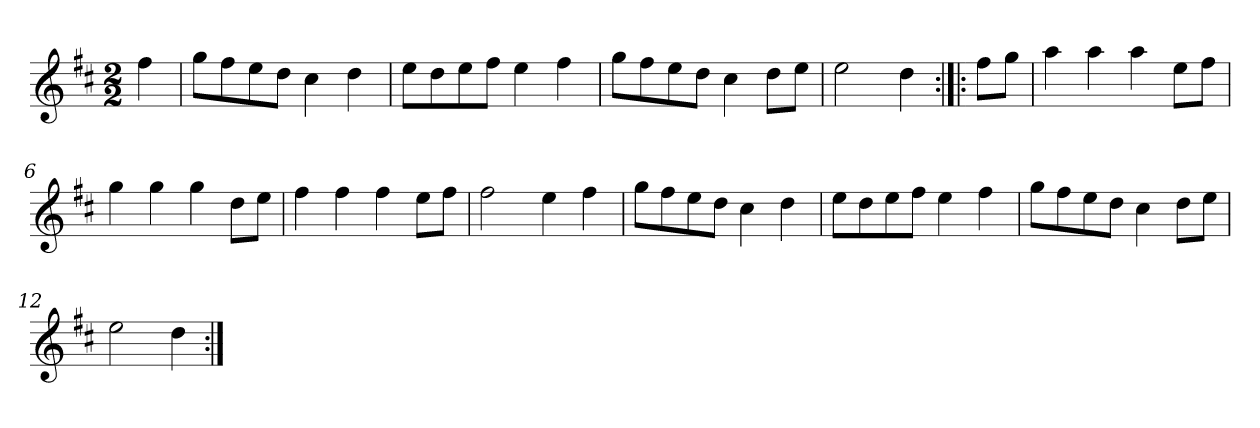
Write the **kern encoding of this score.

**kern
*part1
*staff1
*clefG2
*k[f#c#]
*D:
*M2/2
*MM120
=
4ff#
=1
8gg\L
8ff#\
8ee\
8dd\J
4cc#
4dd
=2
8ee\L
8dd\
8ee\
8ff#\J
4ee
4ff#
=3
8gg\L
8ff#\
8ee\
8dd\J
4cc#
8dd\L
8ee\J
=4
2ee
4dd
=:|!|:
8ff#\L
8gg\J
=5
4aa
4aa
4aa
8ee\L
8ff#\J
=6
4gg
4gg
4gg
8dd\L
8ee\J
=7
4ff#
4ff#
4ff#
8ee\L
8ff#\J
=8
2ff#
4ee
4ff#
=9
8gg\L
8ff#\
8ee\
8dd\J
4cc#
4dd
=10
8ee\L
8dd\
8ee\
8ff#\J
4ee
4ff#
=11
8gg\L
8ff#\
8ee\
8dd\J
4cc#
8dd\L
8ee\J
=12
2ee
4dd
=:|!
*-
